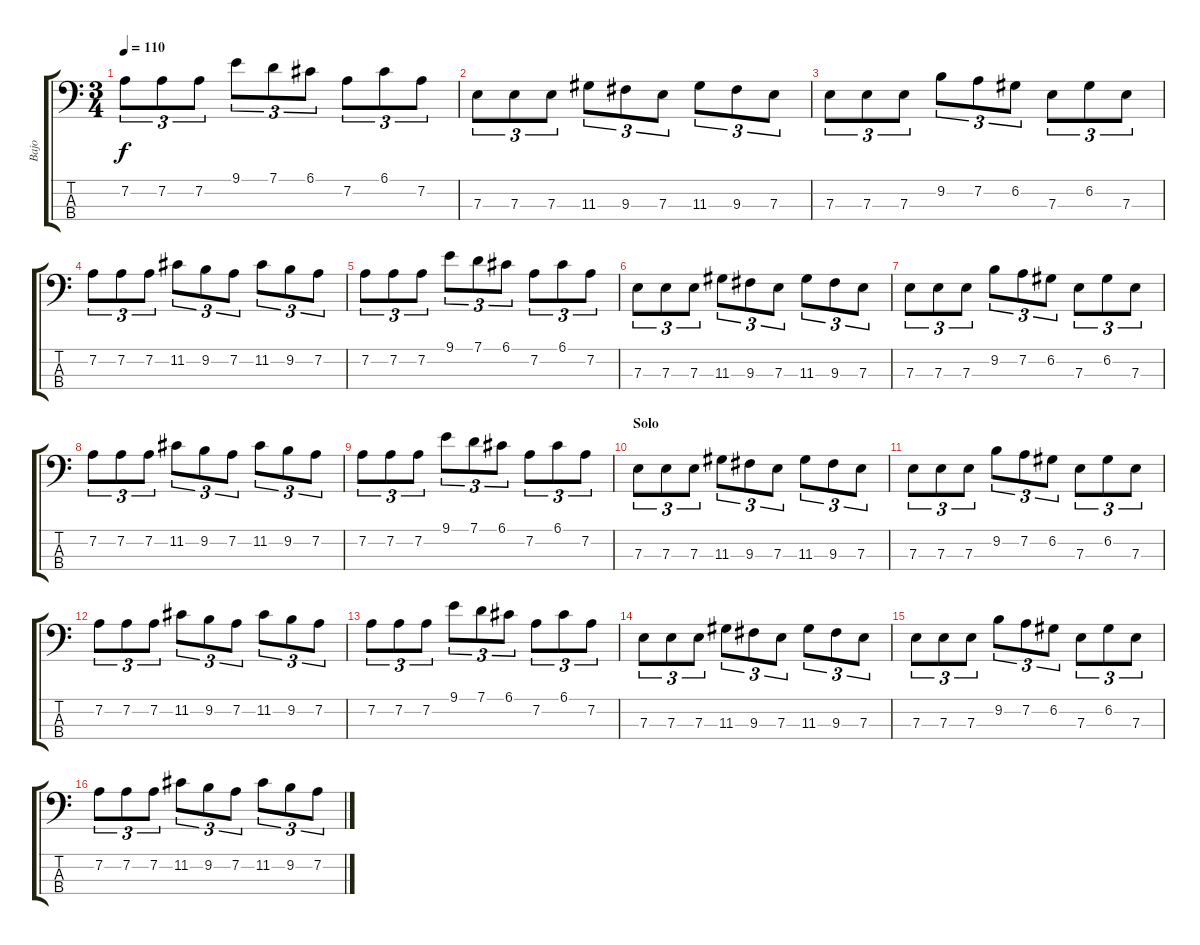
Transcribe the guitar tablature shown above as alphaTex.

\track ("Bajo" "Bajo") {instrument electricbassfinger}
\staff {score tabs}
\tuning (G2 D2 A1 E1) {hide}
\ts (3 4)
\tempo 110
\clef f4
\ks c
7.2.8{tu (3 2) dy f} 7.2.8{tu (3 2)} 7.2.8{tu (3 2)} 9.1.8{tu (3 2)} 7.1.8{tu (3 2)} 6.1.8{tu (3 2)} 7.2.8{tu (3 2)} 6.1.8{tu (3 2)} 7.2.8{tu (3 2)} |
7.3.8{tu (3 2)} 7.3.8{tu (3 2)} 7.3.8{tu (3 2)} 11.3.8{tu (3 2)} 9.3.8{tu (3 2)} 7.3.8{tu (3 2)} 11.3.8{tu (3 2)} 9.3.8{tu (3 2)} 7.3.8{tu (3 2)} |
7.3.8{tu (3 2)} 7.3.8{tu (3 2)} 7.3.8{tu (3 2)} 9.2.8{tu (3 2)} 7.2.8{tu (3 2)} 6.2.8{tu (3 2)} 7.3.8{tu (3 2)} 6.2.8{tu (3 2)} 7.3.8{tu (3 2)} |
7.2.8{tu (3 2)} 7.2.8{tu (3 2)} 7.2.8{tu (3 2)} 11.2.8{tu (3 2)} 9.2.8{tu (3 2)} 7.2.8{tu (3 2)} 11.2.8{tu (3 2)} 9.2.8{tu (3 2)} 7.2.8{tu (3 2)} |
7.2.8{tu (3 2)} 7.2.8{tu (3 2)} 7.2.8{tu (3 2)} 9.1.8{tu (3 2)} 7.1.8{tu (3 2)} 6.1.8{tu (3 2)} 7.2.8{tu (3 2)} 6.1.8{tu (3 2)} 7.2.8{tu (3 2)} |
7.3.8{tu (3 2)} 7.3.8{tu (3 2)} 7.3.8{tu (3 2)} 11.3.8{tu (3 2)} 9.3.8{tu (3 2)} 7.3.8{tu (3 2)} 11.3.8{tu (3 2)} 9.3.8{tu (3 2)} 7.3.8{tu (3 2)} |
7.3.8{tu (3 2)} 7.3.8{tu (3 2)} 7.3.8{tu (3 2)} 9.2.8{tu (3 2)} 7.2.8{tu (3 2)} 6.2.8{tu (3 2)} 7.3.8{tu (3 2)} 6.2.8{tu (3 2)} 7.3.8{tu (3 2)} |
7.2.8{tu (3 2)} 7.2.8{tu (3 2)} 7.2.8{tu (3 2)} 11.2.8{tu (3 2)} 9.2.8{tu (3 2)} 7.2.8{tu (3 2)} 11.2.8{tu (3 2)} 9.2.8{tu (3 2)} 7.2.8{tu (3 2)} |
7.2.8{tu (3 2)} 7.2.8{tu (3 2)} 7.2.8{tu (3 2)} 9.1.8{tu (3 2)} 7.1.8{tu (3 2)} 6.1.8{tu (3 2)} 7.2.8{tu (3 2)} 6.1.8{tu (3 2)} 7.2.8{tu (3 2)} |
\section ("" "Solo")
7.3.8{tu (3 2)} 7.3.8{tu (3 2)} 7.3.8{tu (3 2)} 11.3.8{tu (3 2)} 9.3.8{tu (3 2)} 7.3.8{tu (3 2)} 11.3.8{tu (3 2)} 9.3.8{tu (3 2)} 7.3.8{tu (3 2)} |
7.3.8{tu (3 2)} 7.3.8{tu (3 2)} 7.3.8{tu (3 2)} 9.2.8{tu (3 2)} 7.2.8{tu (3 2)} 6.2.8{tu (3 2)} 7.3.8{tu (3 2)} 6.2.8{tu (3 2)} 7.3.8{tu (3 2)} |
7.2.8{tu (3 2)} 7.2.8{tu (3 2)} 7.2.8{tu (3 2)} 11.2.8{tu (3 2)} 9.2.8{tu (3 2)} 7.2.8{tu (3 2)} 11.2.8{tu (3 2)} 9.2.8{tu (3 2)} 7.2.8{tu (3 2)} |
7.2.8{tu (3 2)} 7.2.8{tu (3 2)} 7.2.8{tu (3 2)} 9.1.8{tu (3 2)} 7.1.8{tu (3 2)} 6.1.8{tu (3 2)} 7.2.8{tu (3 2)} 6.1.8{tu (3 2)} 7.2.8{tu (3 2)} |
7.3.8{tu (3 2)} 7.3.8{tu (3 2)} 7.3.8{tu (3 2)} 11.3.8{tu (3 2)} 9.3.8{tu (3 2)} 7.3.8{tu (3 2)} 11.3.8{tu (3 2)} 9.3.8{tu (3 2)} 7.3.8{tu (3 2)} |
7.3.8{tu (3 2)} 7.3.8{tu (3 2)} 7.3.8{tu (3 2)} 9.2.8{tu (3 2)} 7.2.8{tu (3 2)} 6.2.8{tu (3 2)} 7.3.8{tu (3 2)} 6.2.8{tu (3 2)} 7.3.8{tu (3 2)} |
7.2.8{tu (3 2)} 7.2.8{tu (3 2)} 7.2.8{tu (3 2)} 11.2.8{tu (3 2)} 9.2.8{tu (3 2)} 7.2.8{tu (3 2)} 11.2.8{tu (3 2)} 9.2.8{tu (3 2)} 7.2.8{tu (3 2)}
